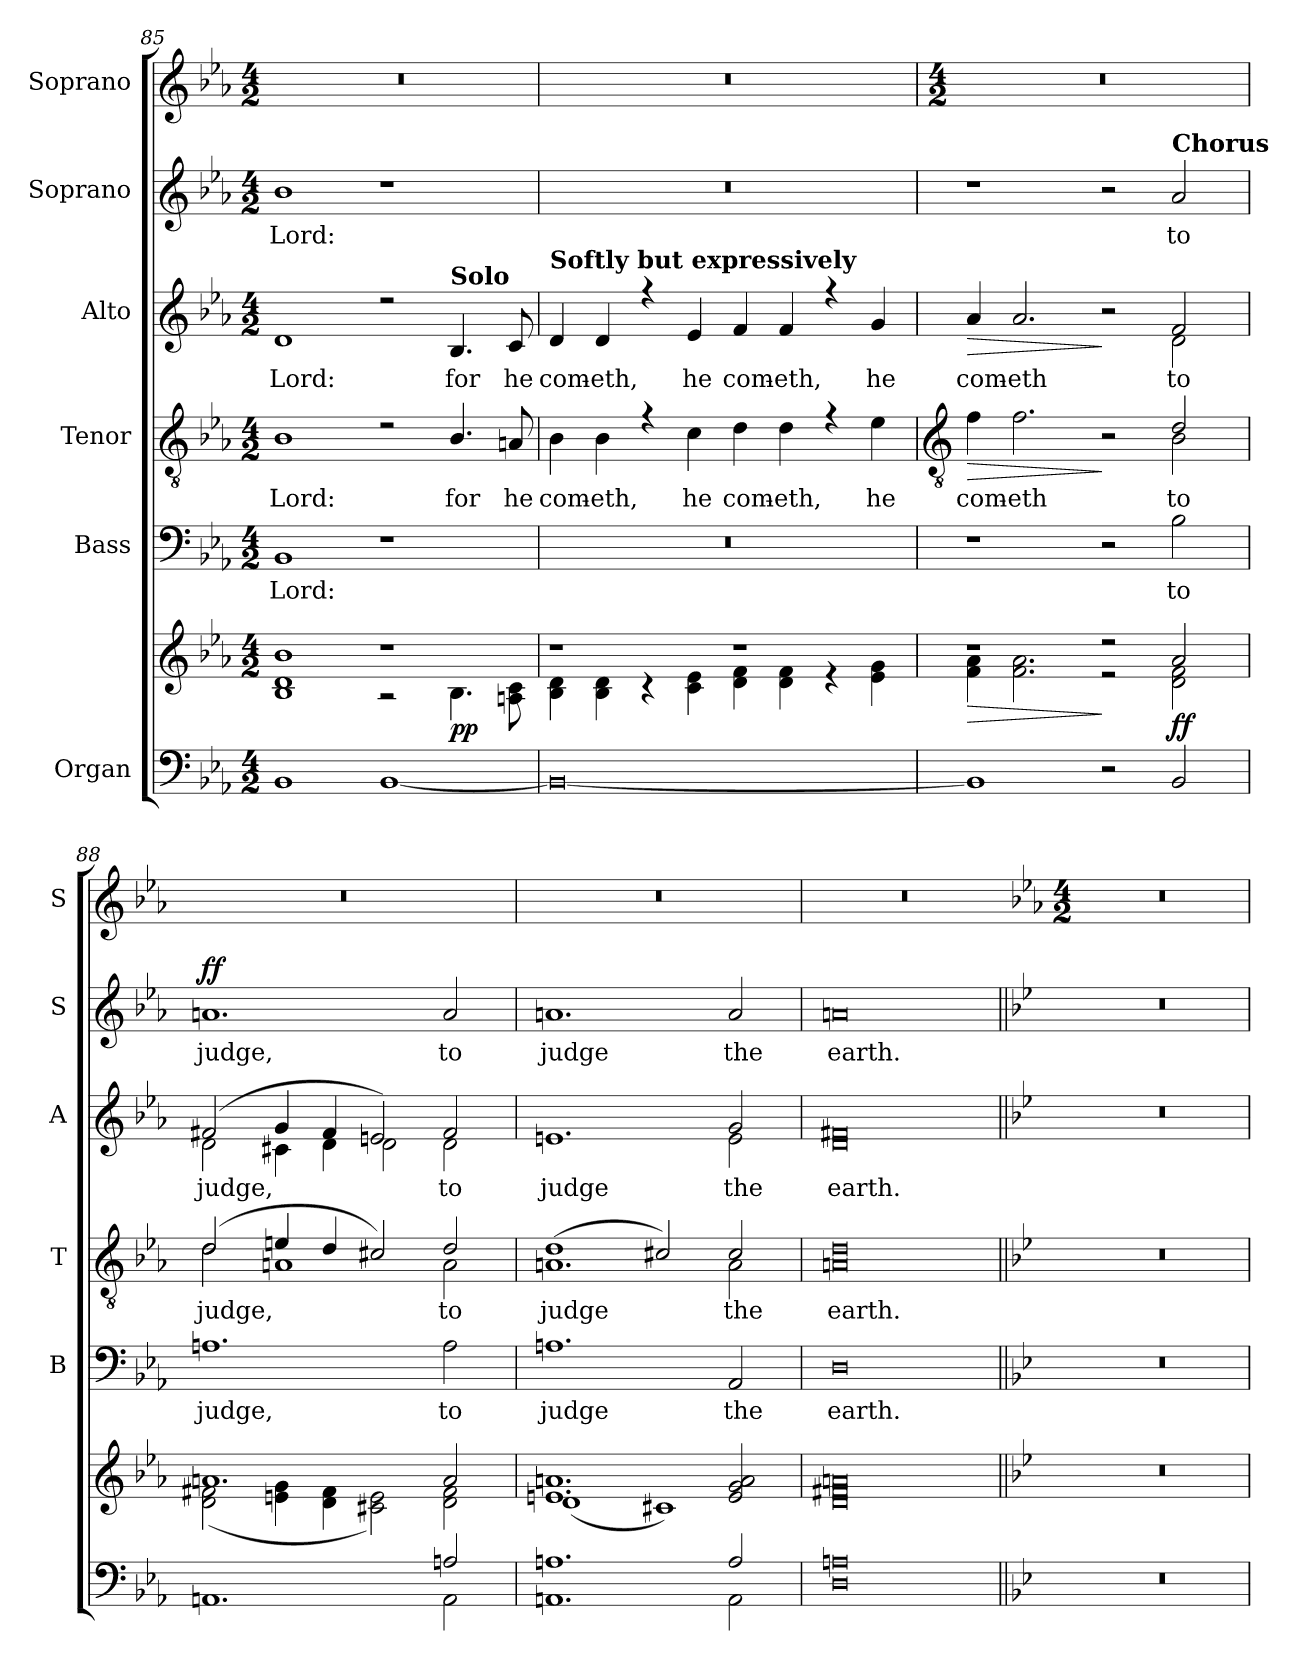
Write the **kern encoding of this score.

**kern	**kern	**dynam	**kern	**text	**kern	**text	**dynam	**kern	**text	**dynam	**kern	**text	**dynam	**kern
*part6	*part6	*part6	*part5	*part5	*part4	*part4	*part4	*part3	*part3	*part3	*part2	*part2	*part2	*part1
*staff7	*staff6	*staff6/7	*staff5	*staff5	*staff4	*staff4	*staff4	*staff3	*staff3	*staff3	*staff2	*staff2	*staff2	*staff1
*I"Organ	*	*	*I"Bass	*	*I"Tenor	*	*	*I"Alto	*	*	*I"Soprano	*	*	*I"Soprano
*	*	*	*I'B	*	*I'T	*	*	*I'A	*	*	*I'S	*	*	*I'S
*clefF4	*clefG2	*	*clefF4	*	*clefGv2	*	*	*clefG2	*	*	*clefG2	*	*	*clefG2
*k[b-e-a-]	*k[b-e-a-]	*	*k[b-e-a-]	*	*k[b-e-a-]	*	*	*k[b-e-a-]	*	*	*k[b-e-a-]	*	*	*k[b-e-a-]
*E-:	*E-:	*	*E-:	*	*E-:	*	*	*E-:	*	*	*E-:	*	*	*E-:
*M4/2	*M4/2	*	*M4/2	*	*M4/2	*	*	*M4/2	*	*	*M4/2	*	*	*M4/2
=85	=85	=85	=85	=85	=85	=85	=85	=85	=85	=85	=85	=85	=85	=85
*^	*^	*	*	*	*	*	*	*	*	*	*	*	*	*
!	!	!	!	!	!	!LO:LY:b	!	!LO:LY:b	!	!	!LO:LY:b	!	!	!LO:LY:b	!	!
*	*	*	*	*	*	*	*^	*	*	*^	*	*	*	*	*	*
0ryy	1BB-\	1b-/	1B-\ 1d\	.	1BB-	Lord:	1B-	0ryy	Lord:	.	1d	0ryy	Lord:	.	1b-	Lord:	.	0r
.	[1BB-\	1r	2r	.	1r	.	2r	.	.	.	2r	.	.	.	1r	.	.	.
!	!	!	!	!	!	!	!	!	!	!	!LO:TX:a:B:t=Solo	!	!	!	!	!	!	!
!	!	!	!	!LO:DY:b	!	!	!	!	!LO:LY:b	!	!	!	!LO:LY:b	!	!	!	!	!
.	.	.	4.B-\	pp	.	.	4.B-/	.	for	.	4.B-	.	for	.	.	.	.	.
!	!	!	!	!	!	!	!	!	!LO:LY:b	!	!	!	!LO:LY:b	!	!	!	!	!
.	.	.	8An\ 8c\	.	.	.	8An	.	he	.	8c	.	he	.	.	.	.	.
=86	=86	=86	=86	=86	=86	=86	=86	=86	=86	=86	=86	=86	=86	=86	=86	=86	=86	=86
!	!	!	!	!	!	!	!	!	!	!	!LO:TX:a:B:t=Softly but expressively	!	!	!	!	!	!	!
!	!	!	!	!	!	!	!	!	!LO:LY:b	!	!	!	!LO:LY:b	!	!	!	!	!
0ryy	0BB-\_	1r	4B-\ 4d\	.	0r	.	4B-\	0ryy	com-	.	4d	0ryy	com-	.	0r	.	.	0r
!	!	!	!	!	!	!	!	!	!LO:LY:b	!	!	!	!LO:LY:b	!	!	!	!	!
.	.	.	4B-\ 4d\	.	.	.	4B-\	.	-eth,	.	4d	.	-eth,	.	.	.	.	.
.	.	.	4r	.	.	.	4r	.	.	.	4r	.	.	.	.	.	.	.
!	!	!	!	!	!	!	!	!	!LO:LY:b	!	!	!	!LO:LY:b	!	!	!	!	!
.	.	.	4c\ 4e-\	.	.	.	4c\	.	he	.	4e-	.	he	.	.	.	.	.
!	!	!	!	!	!	!	!	!	!LO:LY:b	!	!	!	!LO:LY:b	!	!	!	!	!
.	.	1r	4d\ 4f\	.	.	.	4d\	.	com-	.	4f	.	com-	.	.	.	.	.
!	!	!	!	!	!	!	!	!	!LO:LY:b	!	!	!	!LO:LY:b	!	!	!	!	!
.	.	.	4d\ 4f\	.	.	.	4d\	.	-eth,	.	4f	.	-eth,	.	.	.	.	.
.	.	.	4r	.	.	.	4r	.	.	.	4r	.	.	.	.	.	.	.
!	!	!	!	!	!	!	!	!	!LO:LY:b	!	!	!	!LO:LY:b	!	!	!	!	!
.	.	.	4e-\ 4g\	.	.	.	4e-\	.	he	.	4g	.	he	.	.	.	.	.
!!LO:LB:g=z
=87	=87	=87	=87	=87	=87	=87	=87	=87	=87	=87	=87	=87	=87	=87	=87	=87	=87	=87
*	*	*	*	*	*	*	*clefGv2	*	*	*	*	*	*	*	*	*	*	*
*	*	*	*	*	*	*	*	*	*	*	*	*	*	*	*	*	*	*M4/2
!	!	!	!	!LO:HP:b	!	!	!	!	!LO:LY:b	!LO:HP:b	!	!	!LO:LY:b	!LO:HP:b	!	!	!	!
1.ryy	1BB-\]	1r	4f\ 4a-\	>	1r	.	4f\	1.ryy	com-	>	4a-/	1.ryy	com-	>	1r	.	.	0r
!	!	!	!	!	!	!	!	!	!LO:LY:b	!	!	!	!LO:LY:b	!	!	!	!	!
.	.	.	2.f\ 2.a-\	.	.	.	2.f\	.	-eth	.	2.a-/	.	-eth	.	.	.	.	.
.	2r	2r	2r	]	2r	.	2r	.	.	]	2r	.	.	]	2r	.	.	.
!	!	!	!	!	!	!	!	!	!	!	!	!	!	!	!LO:TX:a:B:t=Chorus	!	!	!
!	!	!	!	!LO:DY:a=2	!	!LO:LY:b	!	!	!LO:LY:b	!	!	!	!LO:LY:b	!	!	!LO:LY:b	!	!
2ryy	2BB-/	2a-/	2d\ 2f\	ff	2B-	to	2d/	2B-\	to	.	2f/	2d\	to	.	2a-	to	.	.
=88	=88	=88	=88	=88	=88	=88	=88	=88	=88	=88	=88	=88	=88	=88	=88	=88	=88	=88
!	!	!	!	!	!	!LO:LY:b	!	!	!LO:LY:b	!	!	!	!LO:LY:b	!	!	!LO:LY:b	!LO:DY:a	!
1.ryy	1.AAn\	1.a/	(<2d\ 2f#X\	.	1.An	judge,	(>2d/	2d\	judge,	.	(>2f#X/	2d\	judge,	.	1.an	judge,	ff	0r
.	.	.	4en\ 4g\	.	.	.	4en/	1An\	.	.	4g/	4c#X\	.	.	.	.	.	.
.	.	.	4d\ 4f#\	.	.	.	4d/	.	.	.	4f#/	4d\	.	.	.	.	.	.
.	.	.	2c#X\ 2e\)	.	.	.	2c#X/)	.	.	.	2en/)	2d\	.	.	.	.	.	.
!	!	!	!	!	!	!LO:LY:b	!	!	!LO:LY:b	!	!	!	!LO:LY:b	!	!	!LO:LY:b	!	!
2An/	2AA\	2a/	2d\ 2f#\	.	2A	to	2d/	2A\	to	.	2f#/	2d\	to	.	2a	to	.	.
=89	=89	=89	=89	=89	=89	=89	=89	=89	=89	=89	=89	=89	=89	=89	=89	=89	=89	=89
!	!	!	!	!	!	!LO:LY:b	!	!	!LO:LY:b	!	!	!	!LO:LY:b	!	!	!LO:LY:b	!	!
1.An/	1.AAn\	1.en/ 1.an/	(<1d\	.	1.An	judge	(>1d/	1.An\	judge	.	1.en/	1.ryy	judge	.	1.an	judge	.	0r
.	.	.	1c#X\)	.	.	.	2c#X/)	.	.	.	.	.	.	.	.	.	.	.
!	!	!	!	!	!	!LO:LY:b	!	!	!LO:LY:b	!	!	!	!LO:LY:b	!	!	!LO:LY:b	!	!
2A/	2AA\	2e/ 2g/ 2a/	.	.	2AA-	the	2c#/	2A\	the	.	2g/	2e\	the	.	2a	the	.	.
=90	=90	=90	=90	=90	=90	=90	=90	=90	=90	=90	=90	=90	=90	=90	=90	=90	=90	=90
!	!	!	!	!	!	!LO:LY:b	!	!	!LO:LY:b	!	!	!	!LO:LY:b	!	!	!LO:LY:b	!	!
0An/	0D\	0d/ 0a/	0f#X\	.	0D	earth.	0d/	0An\	earth.	.	0f#X/	0d\	earth.	.	0an	earth.	.	0r
*v	*v	*	*	*	*	*	*v	*v	*	*	*v	*v	*	*	*	*	*	*
*	*v	*v	*	*	*	*	*	*	*	*	*	*	*	*	*
!!LO:LB:g=z
=91||	=91||	=91	=91||	=91	=91||	=91	=91	=91||	=91	=91	=91||	=91	=91	=91
*k[b-e-]	*k[b-e-]	*	*k[b-e-]	*	*k[b-e-]	*	*	*k[b-e-]	*	*	*k[b-e-]	*	*	*
*B-:	*B-:	*	*B-:	*	*B-:	*	*	*B-:	*	*	*B-:	*	*	*
*	*	*	*	*	*	*	*	*	*	*	*	*	*	*M4/2
0r	0r	.	0r	.	0r	.	.	0r	.	.	0r	.	.	0r
=	=	=	=	=	=	=	=	=	=	=	=	=	=	=
*-	*-	*-	*-	*-	*-	*-	*-	*-	*-	*-	*-	*-	*-	*-
